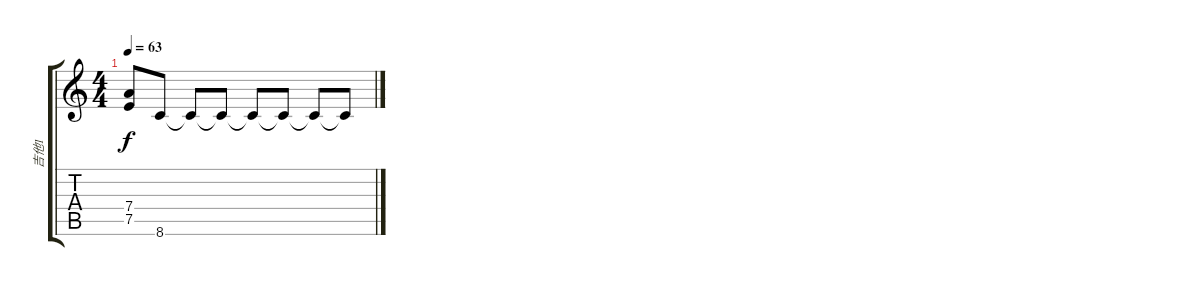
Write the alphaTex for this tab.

\track ("吉他1" "吉他1") {instrument acousticguitarsteel}
\staff {score tabs}
\tuning (E4 B3 G3 D3 A2 E2) {hide}
\ts (4 4)
\tempo 63
\clef g2
\ks c
(7.4{t} 7.5).8{dy f} 8.6.8 8.6{t}.8 8.6{t}.8 8.6{t}.8 8.6{t}.8 8.6{t}.8 8.6{t}.8
